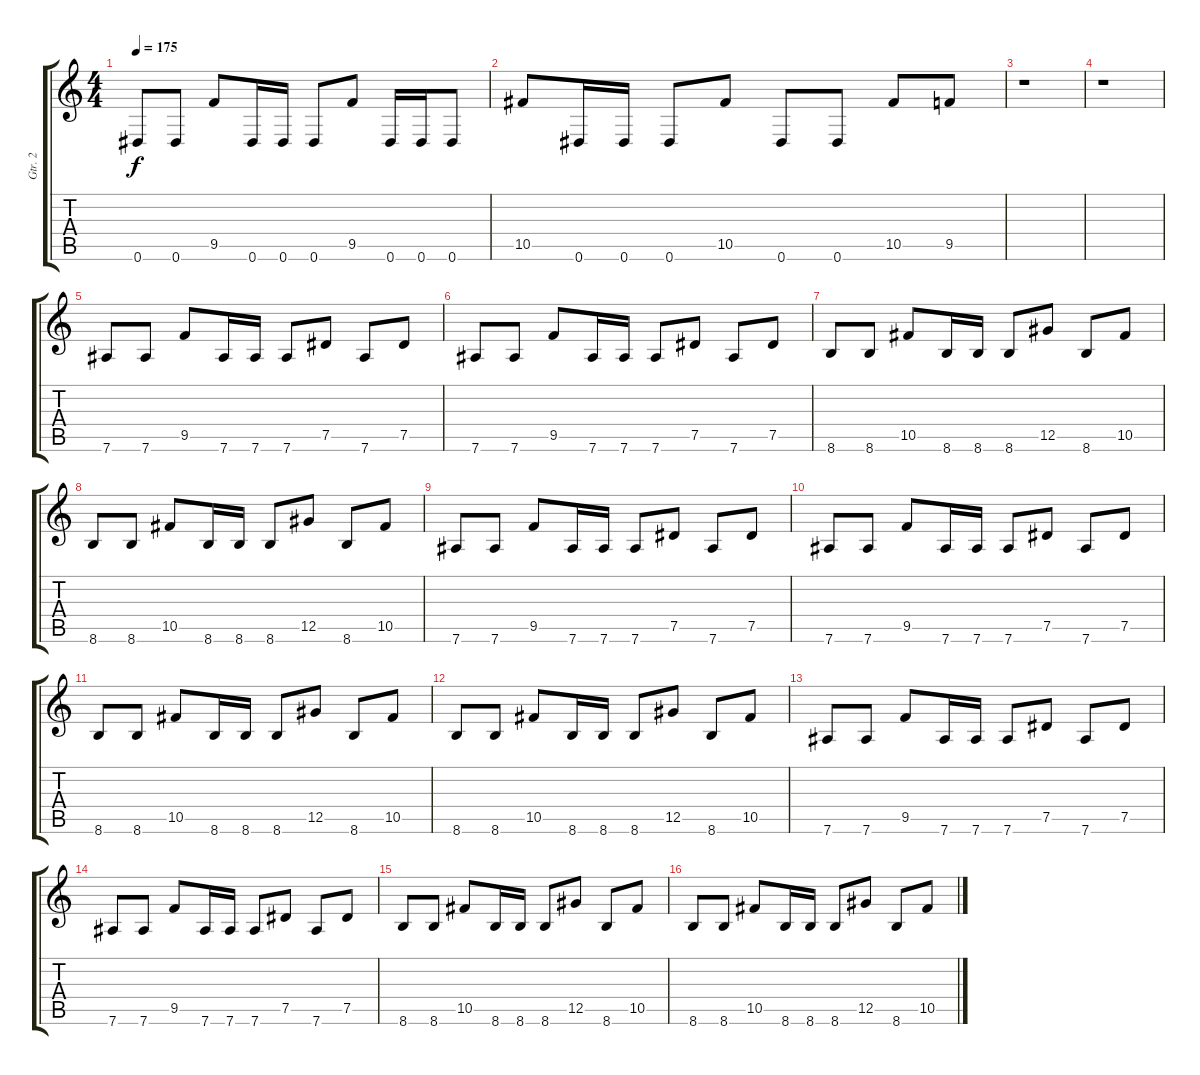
\track ("Gtr. 2" "Gtr. 2") {instrument distortionguitar}
\staff {score tabs}
\tuning (Eb4 Bb3 Gb3 Db3 Ab2 Eb2) {hide}
\ts (4 4)
\tempo 175
\clef g2
\ks c
0.6.8{dy f} 0.6.8 9.5.8 0.6.16 0.6.16 0.6.8 9.5.8 0.6.16 0.6.16 0.6.8 |
10.5.8 0.6.16 0.6.16 0.6.8 10.5.8 0.6.8 0.6.8 10.5.8 9.5.8 |
r.1 |
r.1 |
7.6.8 7.6.8 9.5.8 7.6.16 7.6.16 7.6.8 7.5.8 7.6.8 7.5.8 |
7.6.8 7.6.8 9.5.8 7.6.16 7.6.16 7.6.8 7.5.8 7.6.8 7.5.8 |
8.6.8 8.6.8 10.5.8 8.6.16 8.6.16 8.6.8 12.5.8 8.6.8 10.5.8 |
8.6.8 8.6.8 10.5.8 8.6.16 8.6.16 8.6.8 12.5.8 8.6.8 10.5.8 |
7.6.8 7.6.8 9.5.8 7.6.16 7.6.16 7.6.8 7.5.8 7.6.8 7.5.8 |
7.6.8 7.6.8 9.5.8 7.6.16 7.6.16 7.6.8 7.5.8 7.6.8 7.5.8 |
8.6.8 8.6.8 10.5.8 8.6.16 8.6.16 8.6.8 12.5.8 8.6.8 10.5.8 |
8.6.8 8.6.8 10.5.8 8.6.16 8.6.16 8.6.8 12.5.8 8.6.8 10.5.8 |
7.6.8 7.6.8 9.5.8 7.6.16 7.6.16 7.6.8 7.5.8 7.6.8 7.5.8 |
7.6.8 7.6.8 9.5.8 7.6.16 7.6.16 7.6.8 7.5.8 7.6.8 7.5.8 |
8.6.8 8.6.8 10.5.8 8.6.16 8.6.16 8.6.8 12.5.8 8.6.8 10.5.8 |
8.6.8 8.6.8 10.5.8 8.6.16 8.6.16 8.6.8 12.5.8 8.6.8 10.5.8
